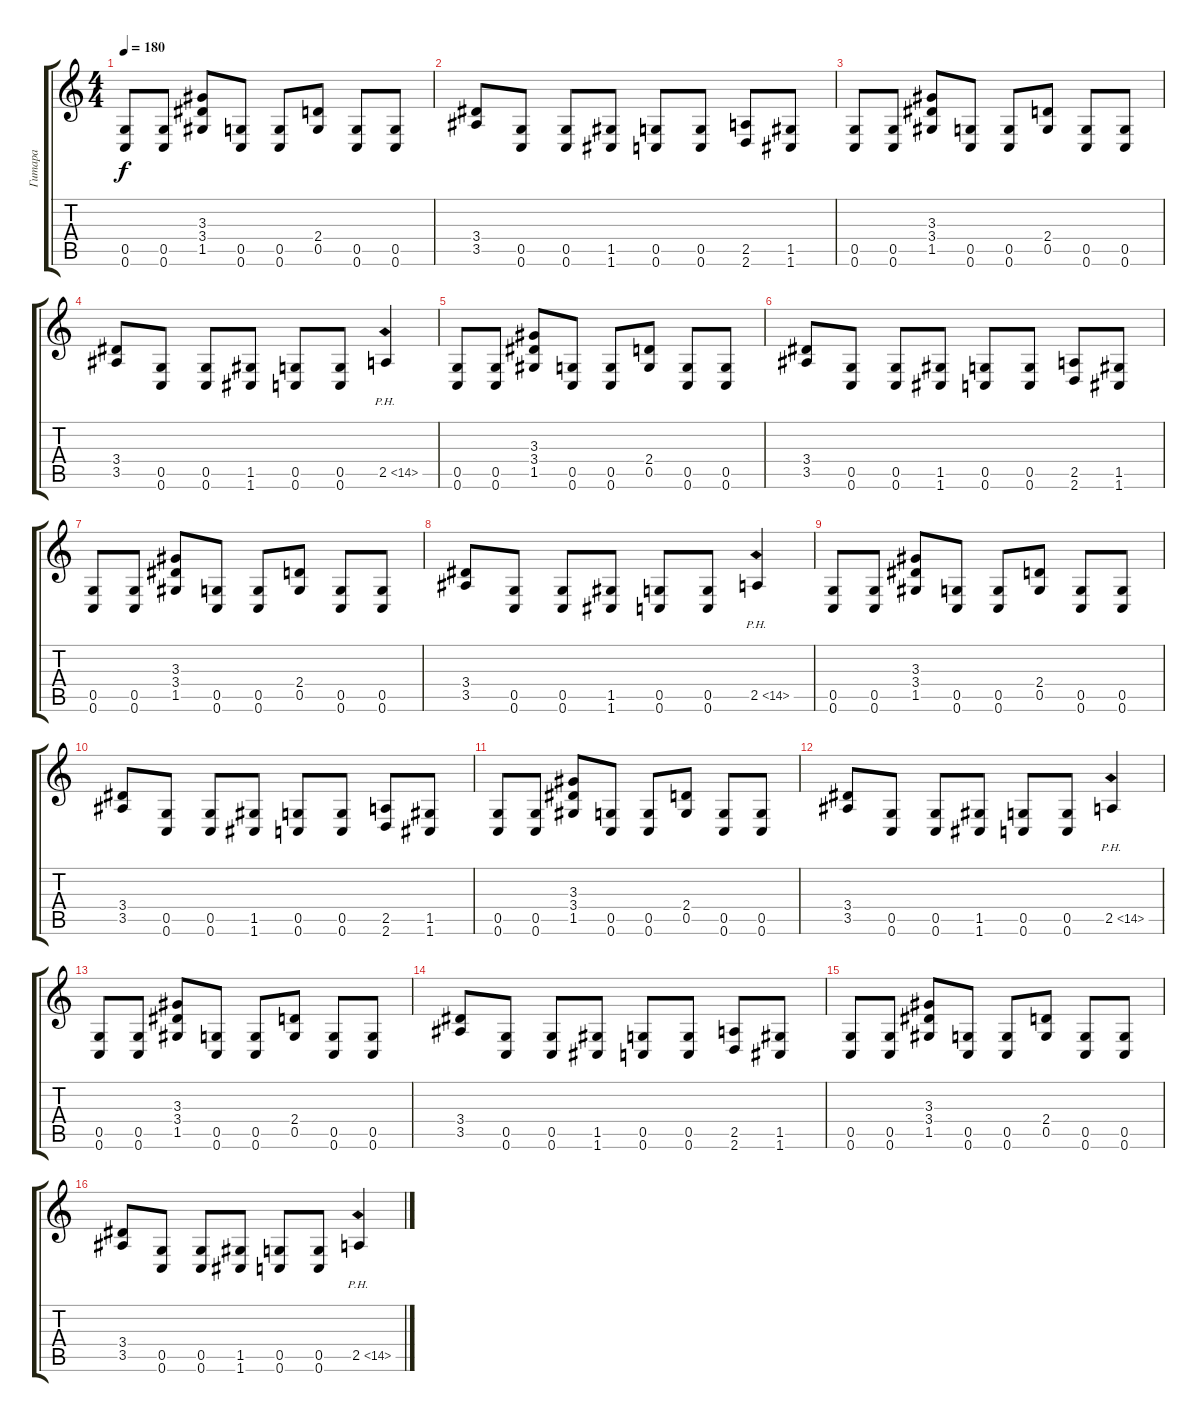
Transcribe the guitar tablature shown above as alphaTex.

\track ("Гитара" "Гитара") {instrument overdrivenguitar}
\staff {score tabs}
\tuning (D4 A3 F3 C3 G2 C2) {hide}
\ts (4 4)
\tempo 180
\clef g2
\ks c
(0.5 0.6).8{dy f} (0.5 0.6).8 (3.3 3.4 1.5).8 (0.5 0.6).8 (0.5 0.6).8 (2.4 0.5).8 (0.5 0.6).8 (0.5 0.6).8 |
(3.4 3.5).8 (0.5 0.6).8 (0.5 0.6).8 (1.5 1.6).8 (0.5 0.6).8 (0.5 0.6).8 (2.5 2.6).8 (1.5 1.6).8 |
(0.5 0.6).8 (0.5 0.6).8 (3.3 3.4 1.5).8 (0.5 0.6).8 (0.5 0.6).8 (2.4 0.5).8 (0.5 0.6).8 (0.5 0.6).8 |
(3.4 3.5).8 (0.5 0.6).8 (0.5 0.6).8 (1.5 1.6).8 (0.5 0.6).8 (0.5 0.6).8 2.5{ph 12}.4 |
(0.5 0.6).8 (0.5 0.6).8 (3.3 3.4 1.5).8 (0.5 0.6).8 (0.5 0.6).8 (2.4 0.5).8 (0.5 0.6).8 (0.5 0.6).8 |
(3.4 3.5).8 (0.5 0.6).8 (0.5 0.6).8 (1.5 1.6).8 (0.5 0.6).8 (0.5 0.6).8 (2.5 2.6).8 (1.5 1.6).8 |
(0.5 0.6).8 (0.5 0.6).8 (3.3 3.4 1.5).8 (0.5 0.6).8 (0.5 0.6).8 (2.4 0.5).8 (0.5 0.6).8 (0.5 0.6).8 |
(3.4 3.5).8 (0.5 0.6).8 (0.5 0.6).8 (1.5 1.6).8 (0.5 0.6).8 (0.5 0.6).8 2.5{ph 12}.4 |
(0.5 0.6).8 (0.5 0.6).8 (3.3 3.4 1.5).8 (0.5 0.6).8 (0.5 0.6).8 (2.4 0.5).8 (0.5 0.6).8 (0.5 0.6).8 |
(3.4 3.5).8 (0.5 0.6).8 (0.5 0.6).8 (1.5 1.6).8 (0.5 0.6).8 (0.5 0.6).8 (2.5 2.6).8 (1.5 1.6).8 |
(0.5 0.6).8 (0.5 0.6).8 (3.3 3.4 1.5).8 (0.5 0.6).8 (0.5 0.6).8 (2.4 0.5).8 (0.5 0.6).8 (0.5 0.6).8 |
(3.4 3.5).8 (0.5 0.6).8 (0.5 0.6).8 (1.5 1.6).8 (0.5 0.6).8 (0.5 0.6).8 2.5{ph 12}.4 |
(0.5 0.6).8 (0.5 0.6).8 (3.3 3.4 1.5).8 (0.5 0.6).8 (0.5 0.6).8 (2.4 0.5).8 (0.5 0.6).8 (0.5 0.6).8 |
(3.4 3.5).8 (0.5 0.6).8 (0.5 0.6).8 (1.5 1.6).8 (0.5 0.6).8 (0.5 0.6).8 (2.5 2.6).8 (1.5 1.6).8 |
(0.5 0.6).8 (0.5 0.6).8 (3.3 3.4 1.5).8 (0.5 0.6).8 (0.5 0.6).8 (2.4 0.5).8 (0.5 0.6).8 (0.5 0.6).8 |
(3.4 3.5).8 (0.5 0.6).8 (0.5 0.6).8 (1.5 1.6).8 (0.5 0.6).8 (0.5 0.6).8 2.5{ph 12}.4
